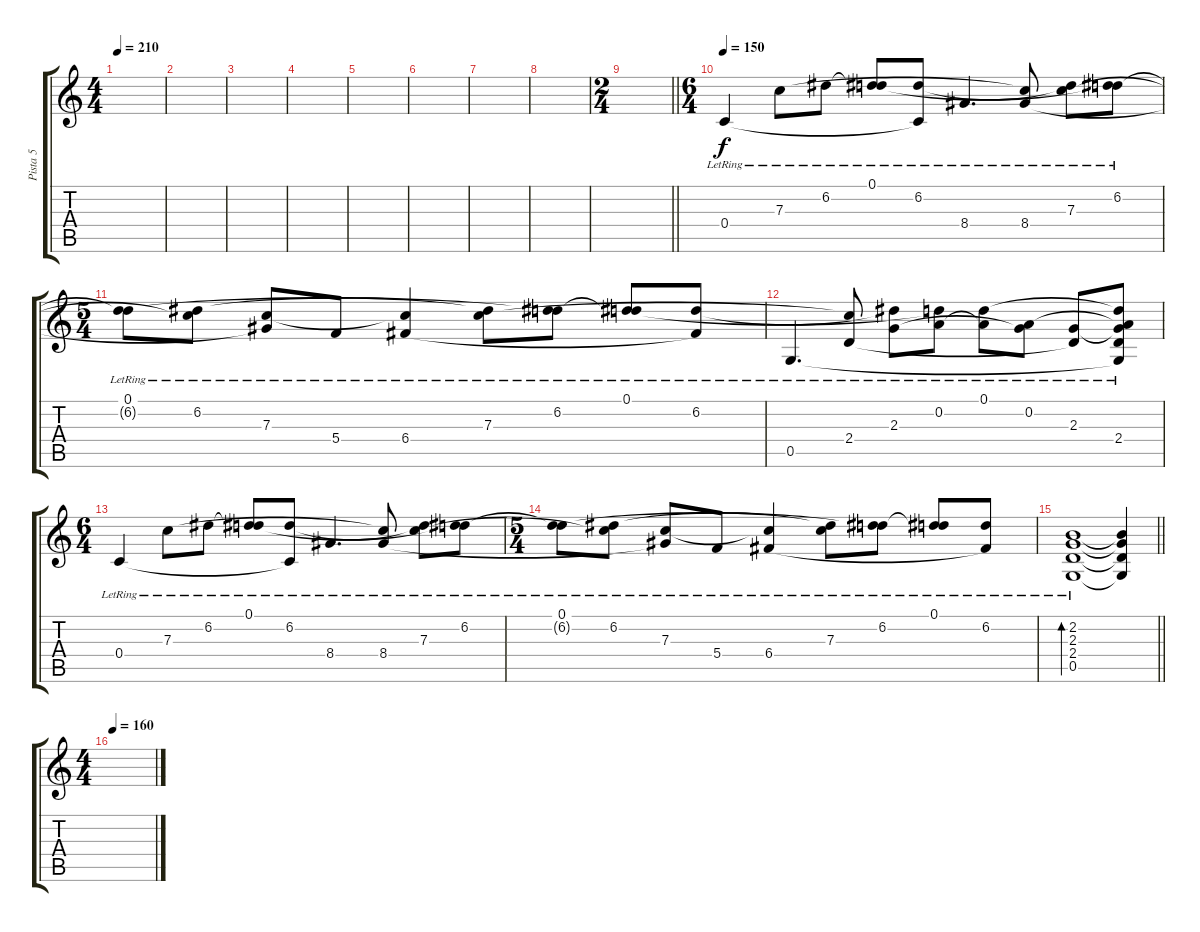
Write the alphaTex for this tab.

\track ("Pista 5" "Pista 5") {instrument acousticguitarsteel}
\staff {score tabs}
\tuning (D4 A3 F3 C3 G2 D2) {hide}
\ts (4 4)
\tempo 210
\clef g2
\ks c
|
|
|
|
|
|
|
|
\ts (2 4)
\barLineRight lightlight
|
\ts (6 4)
\tempo 150
0.4{lr}.4 7.3{lr}.8 6.2{lr}.8 (0.1{lr} 6.2{t}).8 (6.2{lr} 0.4{t}).8 8.4{lr}.4{d} (7.3{t} 8.4{lr}).8 (6.2{t} 7.3{lr}).8 (0.1{t} 6.2{lr}).8 |
\ts (5 4)
(0.1{lr} 6.2{t}).8 (6.2{lr} 7.3{t}).8 (7.3{lr} 8.4{t}).8 5.4{lr}.8 (7.3{t} 6.4{lr}).4 (6.2{t} 7.3{lr}).8 (0.1{t} 6.2{lr}).8 (0.1{lr} 6.2{t}).8 (6.2{lr} 6.4{t}).8 |
0.5{lr}.4{d} (7.3{t} 2.4{lr}).8 (6.2{t} 2.3{lr}).8 (0.1{t} 0.2{lr}).8 (0.1{lr} 0.2{t}).8 (0.2{lr} 2.3{t}).8 (2.3{lr} 2.4{t}).8 (0.1{t} 0.2{t} 2.3{t} 2.4{lr} 0.5{t}).8 |
\ts (6 4)
0.4{lr}.4 7.3{lr}.8 6.2{lr}.8 (0.1{lr} 6.2{t}).8 (6.2{lr} 0.4{t}).8 8.4{lr}.4{d} (7.3{t} 8.4{lr}).8 (6.2{t} 7.3{lr}).8 (0.1{t} 6.2{lr}).8 |
\ts (5 4)
(0.1{lr} 6.2{t}).8 (6.2{lr} 7.3{t}).8 (7.3{lr} 8.4{t}).8 5.4{lr}.8 (7.3{t} 6.4{lr}).4 (6.2{t} 7.3{lr}).8 (0.1{t} 6.2{lr}).8 (0.1{lr} 6.2{t}).8 (6.2{lr} 6.4{t}).8 |
\barLineRight lightlight
(2.2{lr} 2.3{lr} 2.4{lr} 0.5{lr}).1{bd 240} (2.2{t} 2.3{t} 2.4{t} 0.5{t}).4 |
\ts (4 4)
\tempo 160
